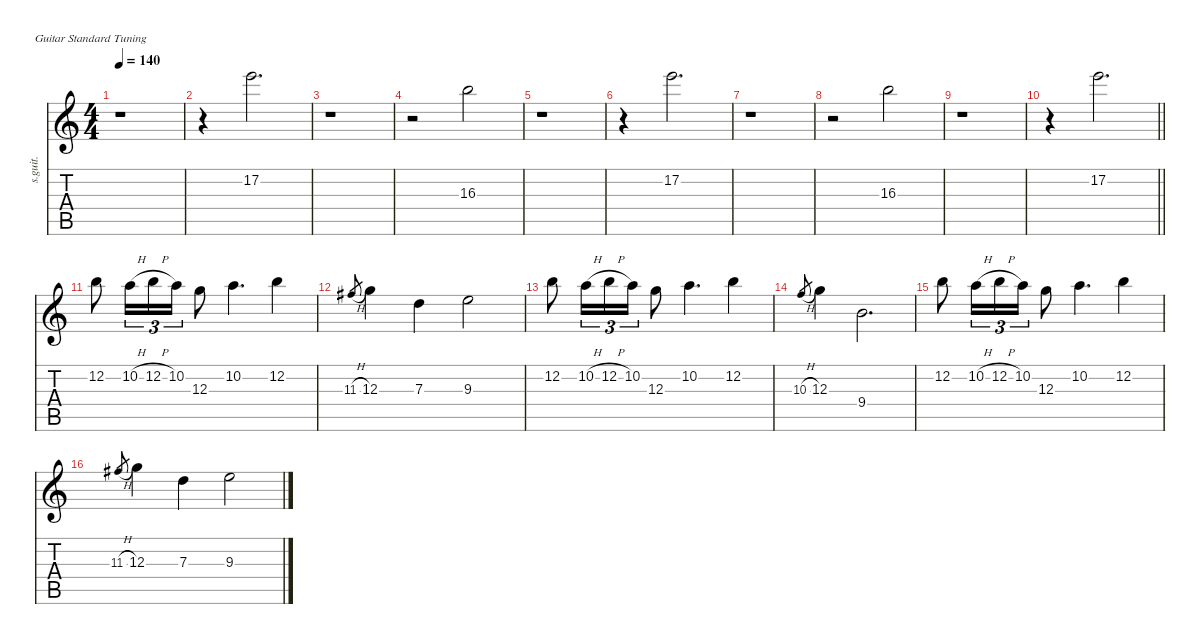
\defaultSystemsLayout 4
\hideDynamics
\bracketExtendMode nobrackets
\otherSystemsTrackNameOrientation horizontal
\track ("Gtr. II" "s.guit.") {defaultSystemsLayout 8 instrument overdrivenguitar}
\staff {score tabs}
\tuning (E4 B3 G3 D3 A2 E2)
\ts (4 4)
\tempo 140
\clef g2
\ks c
r.1{dy f beam Down} |
r.4{beam Down} 17.2.2{d beam Down} |
r.1{beam Down} |
r.2{beam Down} 16.3.2{beam Down} |
r.1{beam Down} |
r.4{beam Down} 17.2.2{d beam Down} |
r.1{beam Down} |
r.2{beam Down} 16.3.2{beam Down} |
r.1{beam Down} |
\barLineRight lightlight
r.4{beam Down} 17.2.2{d beam Down} |
12.2.8{beam Down} 10.2{h}.16{tu (3 2) beam Down} 12.2{h}.16{tu (3 2) beam Down} 10.2.16{tu (3 2) beam Down} 12.3.8{beam Down} 10.2.4{d beam Down} 12.2.4{beam Down} |
11.3{h acc #}.8{gr dy mf beam Up} 12.3.4{dy f beam Down} 7.3.4{beam Down} 9.3.2{beam Down} |
12.2.8{beam Down} 10.2{h}.16{tu (3 2) beam Down} 12.2{h}.16{tu (3 2) beam Down} 10.2.16{tu (3 2) beam Down} 12.3.8{beam Down} 10.2.4{d beam Down} 12.2.4{beam Down} |
10.3{h}.8{gr dy mf beam Up} 12.3.4{dy f beam Down} 9.4.2{d beam Down} |
12.2.8{beam Down} 10.2{h}.16{tu (3 2) beam Down} 12.2{h}.16{tu (3 2) beam Down} 10.2.16{tu (3 2) beam Down} 12.3.8{beam Down} 10.2.4{d beam Down} 12.2.4{beam Down} |
11.3{h acc #}.8{gr dy mf beam Up} 12.3.4{dy f beam Down} 7.3.4{beam Down} 9.3.2{beam Down}
